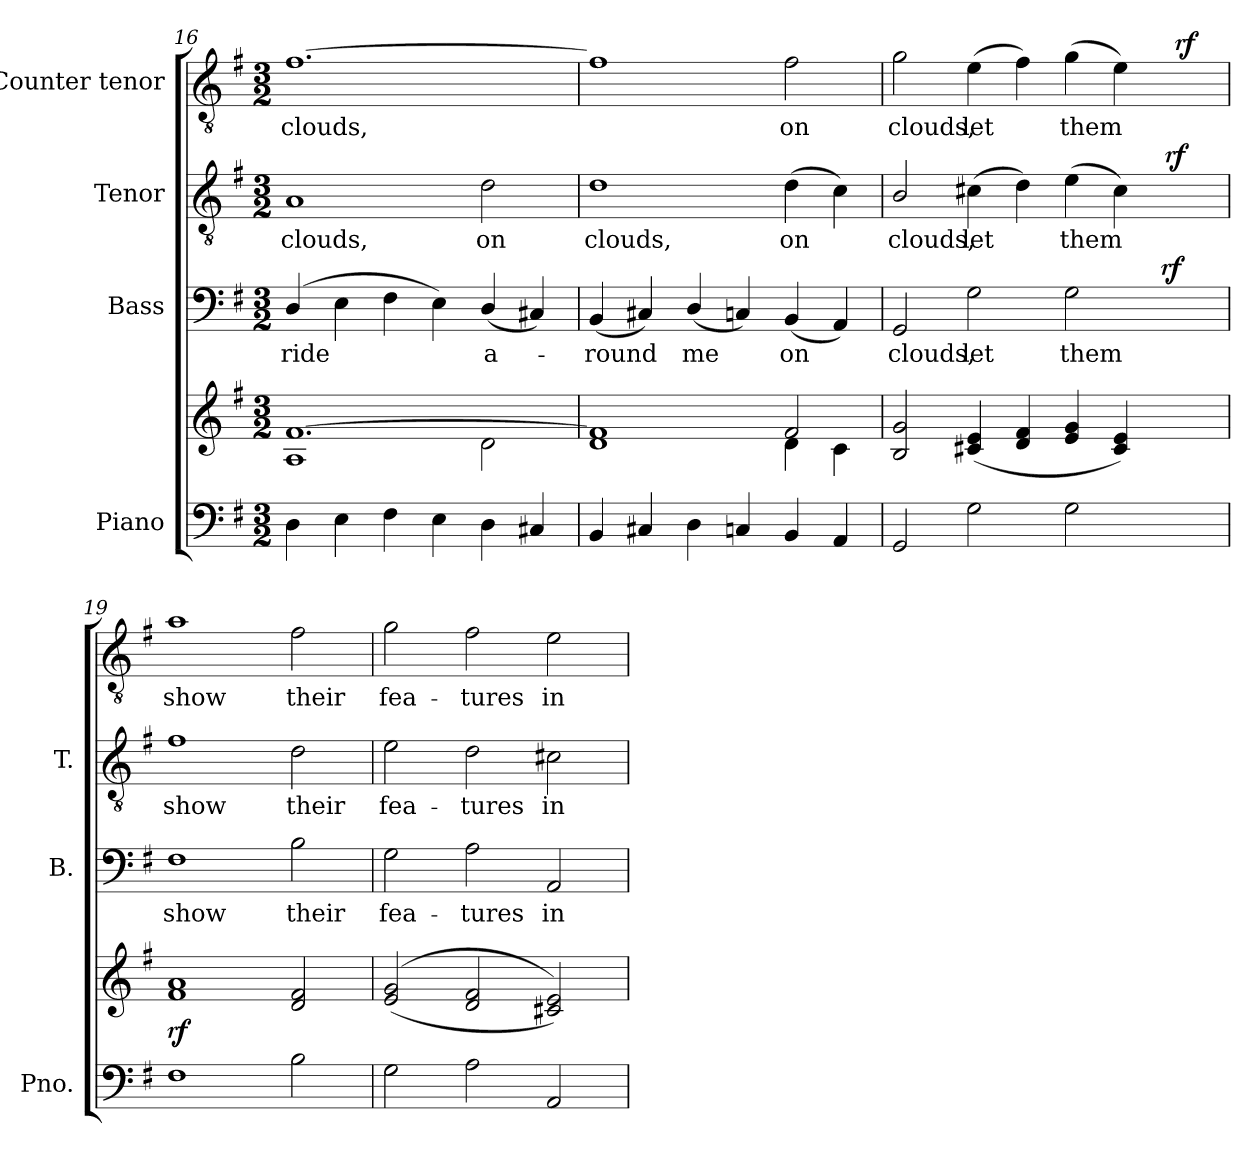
**kern	**kern	**dynam	**kern	**text	**dynam	**kern	**text	**dynam	**kern	**text	**dynam
*part4	*part4	*part4	*part3	*part3	*part3	*part2	*part2	*part2	*part1	*part1	*part1
*staff5	*staff4	*staff4/5	*staff3	*staff3	*staff3	*staff2	*staff2	*staff2	*staff1	*staff1	*staff1
*I"Piano	*	*	*I"Bass	*	*	*I"Tenor	*	*	*I"Counter tenor	*	*
*I'Pno.	*	*	*I'B.	*	*	*I'T.	*	*	*	*	*
*clefF4	*clefG2	*	*clefF4	*	*	*clefGv2	*	*	*clefGv2	*	*
*	*	*	*	*	*	*ITrd7c12	*	*	*ITrd7c12	*	*
*k[f#]	*k[f#]	*	*k[f#]	*	*	*k[f#]	*	*	*k[f#]	*	*
*G:	*G:	*	*G:	*	*	*G:	*	*	*G:	*	*
*M3/2	*M3/2	*	*M3/2	*	*	*M3/2	*	*	*M3/2	*	*
=16	=16	=16	=16	=16	=16	=16	=16	=16	=16	=16	=16
*	*^	*	*	*	*	*	*	*	*	*	*
!	!	!	!	!	!LO:LY:b:color=#000000	!	!	!	!	!	!	!
!	!	!	!	!	!	!	!	!LO:LY:b:color=#000000	!	!	!	!
!	!	!	!	!	!	!	!	!	!	!	!LO:LY:b:color=#000000	!
4Di\	[1.f#i	1Ai	.	(4Di/	ride	.	1AAi	clouds,	.	[1.F#i	clouds,	.
4Ei\	.	.	.	4Ei\	.	.	.	.	.	.	.	.
4F#i\	.	.	.	4F#i\	.	.	.	.	.	.	.	.
4Ei\	.	.	.	4Ei\)	.	.	.	.	.	.	.	.
!	!	!	!	!	!LO:LY:b:color=#000000	!	!	!	!	!	!	!
!	!	!	!	!	!	!	!	!LO:LY:b:color=#000000	!	!	!	!
4Di\	.	2di\	.	(4Di/	a-	.	2Di\	on	.	.	.	.
4C#Xi/	.	.	.	4C#Xi/)	.	.	.	.	.	.	.	.
=17	=17	=17	=17	=17	=17	=17	=17	=17	=17	=17	=17	=17
!	!	!	!	!	!LO:LY:b:color=#000000	!	!	!	!	!	!	!
!	!	!	!	!	!	!	!	!LO:LY:b:color=#000000	!	!	!	!
4BBi/	1f#i]	1di	.	(4BBi/	-round	.	1Di	clouds,	.	1F#i]	.	.
4C#Xi/	.	.	.	4C#Xi/)	.	.	.	.	.	.	.	.
!	!	!	!	!	!LO:LY:b:color=#000000	!	!	!	!	!	!	!
4Di\	.	.	.	(4Di/	me	.	.	.	.	.	.	.
4Cni/	.	.	.	4Cni/)	.	.	.	.	.	.	.	.
!	!	!	!	!	!LO:LY:b:color=#000000	!	!	!	!	!	!	!
!	!	!	!	!	!	!	!	!LO:LY:b:color=#000000	!	!	!	!
!	!	!	!	!	!	!	!	!	!	!	!LO:LY:b:color=#000000	!
4BBi/	2f#i/	4di\	.	(4BBi/	on	.	(4Di\	on	.	2F#i\	on	.
4AAi/	.	4ci\	.	4AAi/)	.	.	4Ci\)	.	.	.	.	.
*	*v	*v	*	*	*	*	*	*	*	*	*	*
=18	=18	=18	=18	=18	=18	=18	=18	=18	=18	=18	=18
*	*^	*	*	*	*	*	*	*	*	*	*
!	!	!	!	!	!LO:LY:b:color=#000000	!	!	!	!	!	!	!
*	*v	*v	*	*	*	*	*	*	*	*	*	*
*	*^	*	*	*	*	*	*	*	*	*	*
!	!	!	!	!	!	!	!	!LO:LY:b:color=#000000	!	!	!	!
*	*v	*v	*	*	*	*	*	*	*	*	*	*
*	*^	*	*	*	*	*	*	*	*	*	*
!	!	!	!	!	!	!	!	!	!	!	!LO:LY:b:color=#000000	!
*	*v	*v	*	*^	*	*	*^	*	*	*^	*	*
2GGi/	2Bi/ 2gi	.	2GGi/	1ryy	clouds,	.	2BBi/	1ryy	clouds,	.	2Gi\	1ryy	clouds,	.
!	!	!	!	!	!LO:LY:b:color=#000000	!	!	!	!	!	!	!	!	!
!	!	!	!	!	!	!	!	!	!LO:LY:b:color=#000000	!	!	!	!	!
!	!	!	!	!	!	!	!	!	!	!	!	!	!LO:LY:b:color=#000000	!
2Gi\	(4c#Xi/ 4ei	.	2Gi\	.	let	.	(4C#Xi\	.	let	.	(4Ei\	.	let	.
.	4di/ 4f#i	.	.	.	.	.	4Di\)	.	.	.	4F#i\)	.	.	.
!	!	!	!	!	!LO:LY:b:color=#000000	!	!	!	!	!	!	!	!	!
!	!	!	!	!	!	!	!	!	!LO:LY:b:color=#000000	!	!	!	!	!
!	!	!	!	!	!	!	!	!	!	!	!	!	!LO:LY:b:color=#000000	!
2Gi\	4ei/ 4gi	.	2Gi\	4ryy	them	.	(4Ei\	4ryy	them	.	(4Gi\	4ryy	them	.
.	4c#i/ 4ei)	.	.	16ryy	.	.	4C#i\)	8ryy	.	.	4Ei\)	8ryy	.	.
.	.	.	.	32ryy	.	.	.	.	.	.	.	.	.	.
.	.	.	.	64...ryy	.	.	.	.	.	.	.	.	.	.
.	.	.	.	8ryy	.	rf	.	.	.	.	.	.	.	.
.	.	.	.	.	.	.	.	512ryy	.	.	.	64ryy	.	.
.	.	.	.	.	.	.	.	16ryy	.	rf	.	.	.	.
.	.	.	.	.	.	.	.	.	.	.	.	1024ryy	.	.
.	.	.	.	.	.	.	.	.	.	.	.	16ryy	.	rf
.	.	.	.	.	.	.	.	32ryy	.	.	.	.	.	.
.	.	.	.	.	.	.	.	.	.	.	.	32ryy	.	.
.	.	.	.	.	.	.	.	64...ryy	.	.	.	.	.	.
.	.	.	.	.	.	.	.	.	.	.	.	128...ryy	.	.
.	.	.	.	512ryy	.	.	.	.	.	.	.	.	.	.
*	*	*	*v	*v	*	*	*	*	*	*	*v	*v	*	*
*	*	*	*	*	*	*v	*v	*	*	*	*	*
=19	=19	=19	=19	=19	=19	=19	=19	=19	=19	=19	=19
*	*	*	*^	*	*	*^	*	*	*^	*	*
!	!	!	!	!	!LO:LY:b:color=#000000	!	!	!	!	!	!	!	!	!
*	*	*	*v	*v	*	*	*	*	*	*	*v	*v	*	*
*	*	*	*	*	*	*v	*v	*	*	*	*	*
*	*	*	*^	*	*	*^	*	*	*^	*	*
!	!	!	!	!	!	!	!	!	!LO:LY:b:color=#000000	!	!	!	!	!
*	*	*	*v	*v	*	*	*	*	*	*	*v	*v	*	*
*	*	*	*	*	*	*v	*v	*	*	*	*	*
*	*	*	*^	*	*	*^	*	*	*^	*	*
!	!	!	!	!	!	!	!	!	!	!	!	!	!LO:LY:b:color=#000000	!
*	*	*	*v	*v	*	*	*	*	*	*	*v	*v	*	*
*	*	*	*	*	*	*v	*v	*	*	*	*	*
1F#i	1f#i 1ai	rf	1F#i	show	.	1F#i	show	.	1Ai	show	.
!	!	!	!	!LO:LY:b:color=#000000	!	!	!	!	!	!	!
!	!	!	!	!	!	!	!LO:LY:b:color=#000000	!	!	!	!
!	!	!	!	!	!	!	!	!	!	!LO:LY:b:color=#000000	!
2Bi\	2di/ 2f#i	.	2Bi\	their	.	2Di\	their	.	2F#i\	their	.
!!LO:LB:g=z
=20	=20	=20	=20	=20	=20	=20	=20	=20	=20	=20	=20
!	!	!	!	!LO:LY:b:color=#000000	!	!	!	!	!	!	!
!	!	!	!	!	!	!	!LO:LY:b:color=#000000	!	!	!	!
!	!	!	!	!	!	!	!	!	!	!LO:LY:b:color=#000000	!
2Gi\	((2ei/ 2gi	.	2Gi\	fea-	.	2Ei\	fea-	.	2Gi\	fea-	.
!	!	!	!	!LO:LY:b:color=#000000	!	!	!	!	!	!	!
!	!	!	!	!	!	!	!LO:LY:b:color=#000000	!	!	!	!
!	!	!	!	!	!	!	!	!	!	!LO:LY:b:color=#000000	!
2Ai\	2di/ 2f#i	.	2Ai\	-tures	.	2Di\	-tures	.	2F#i\	-tures	.
!	!	!	!	!LO:LY:b:color=#000000	!	!	!	!	!	!	!
!	!	!	!	!	!	!	!LO:LY:b:color=#000000	!	!	!	!
!	!	!	!	!	!	!	!	!	!	!LO:LY:b:color=#000000	!
2AAi/	2c#Xi/ 2ei))	.	2AAi/	in	.	2C#Xi\	in	.	2Ei\	in	.
=	=	=	=	=	=	=	=	=	=	=	=
*-	*-	*-	*-	*-	*-	*-	*-	*-	*-	*-	*-
